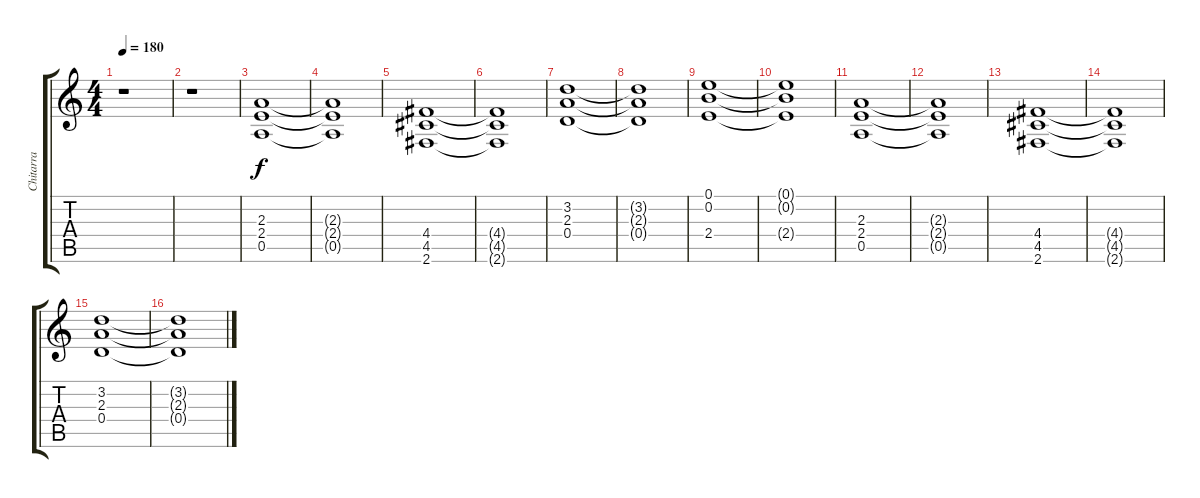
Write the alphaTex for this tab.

\track ("Chitarra" "Chitarra") {instrument distortionguitar}
\staff {score tabs}
\tuning (E4 B3 G3 D3 A2 E2) {hide}
\ts (4 4)
\tempo 180
\clef g2
\ks c
r.1{dy f instrument distortionguitar} |
r.1 |
(2.3 2.4 0.5).1 |
(2.3{t} 2.4{t} 0.5{t}).1 |
(4.4 4.5 2.6).1 |
(4.4{t} 4.5{t} 2.6{t}).1 |
(3.2 2.3 0.4).1 |
(3.2{t} 2.3{t} 0.4{t}).1 |
(0.1 0.2 2.4).1 |
(0.1{t} 0.2{t} 2.4{t}).1 |
(2.3 2.4 0.5).1 |
(2.3{t} 2.4{t} 0.5{t}).1 |
(4.4 4.5 2.6).1 |
(4.4{t} 4.5{t} 2.6{t}).1 |
(3.2 2.3 0.4).1 |
(3.2{t} 2.3{t} 0.4{t}).1
